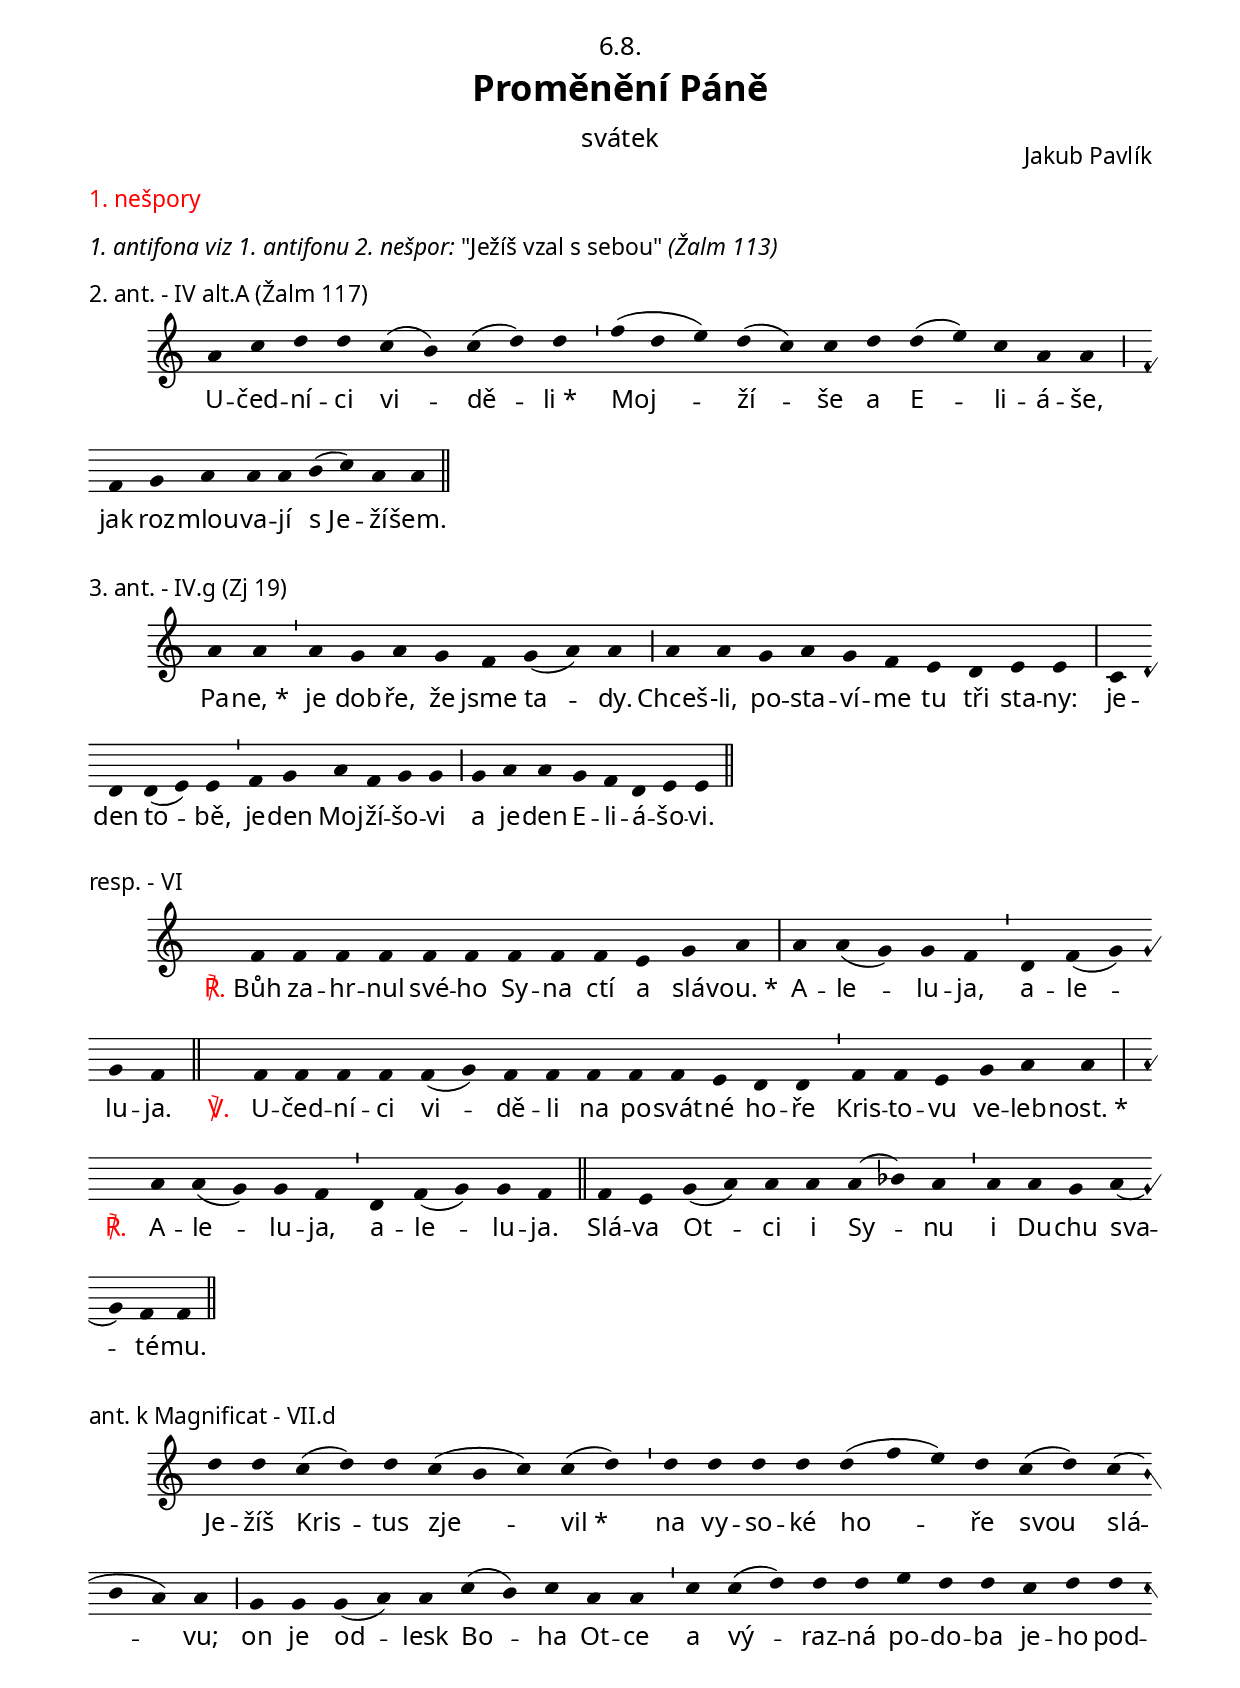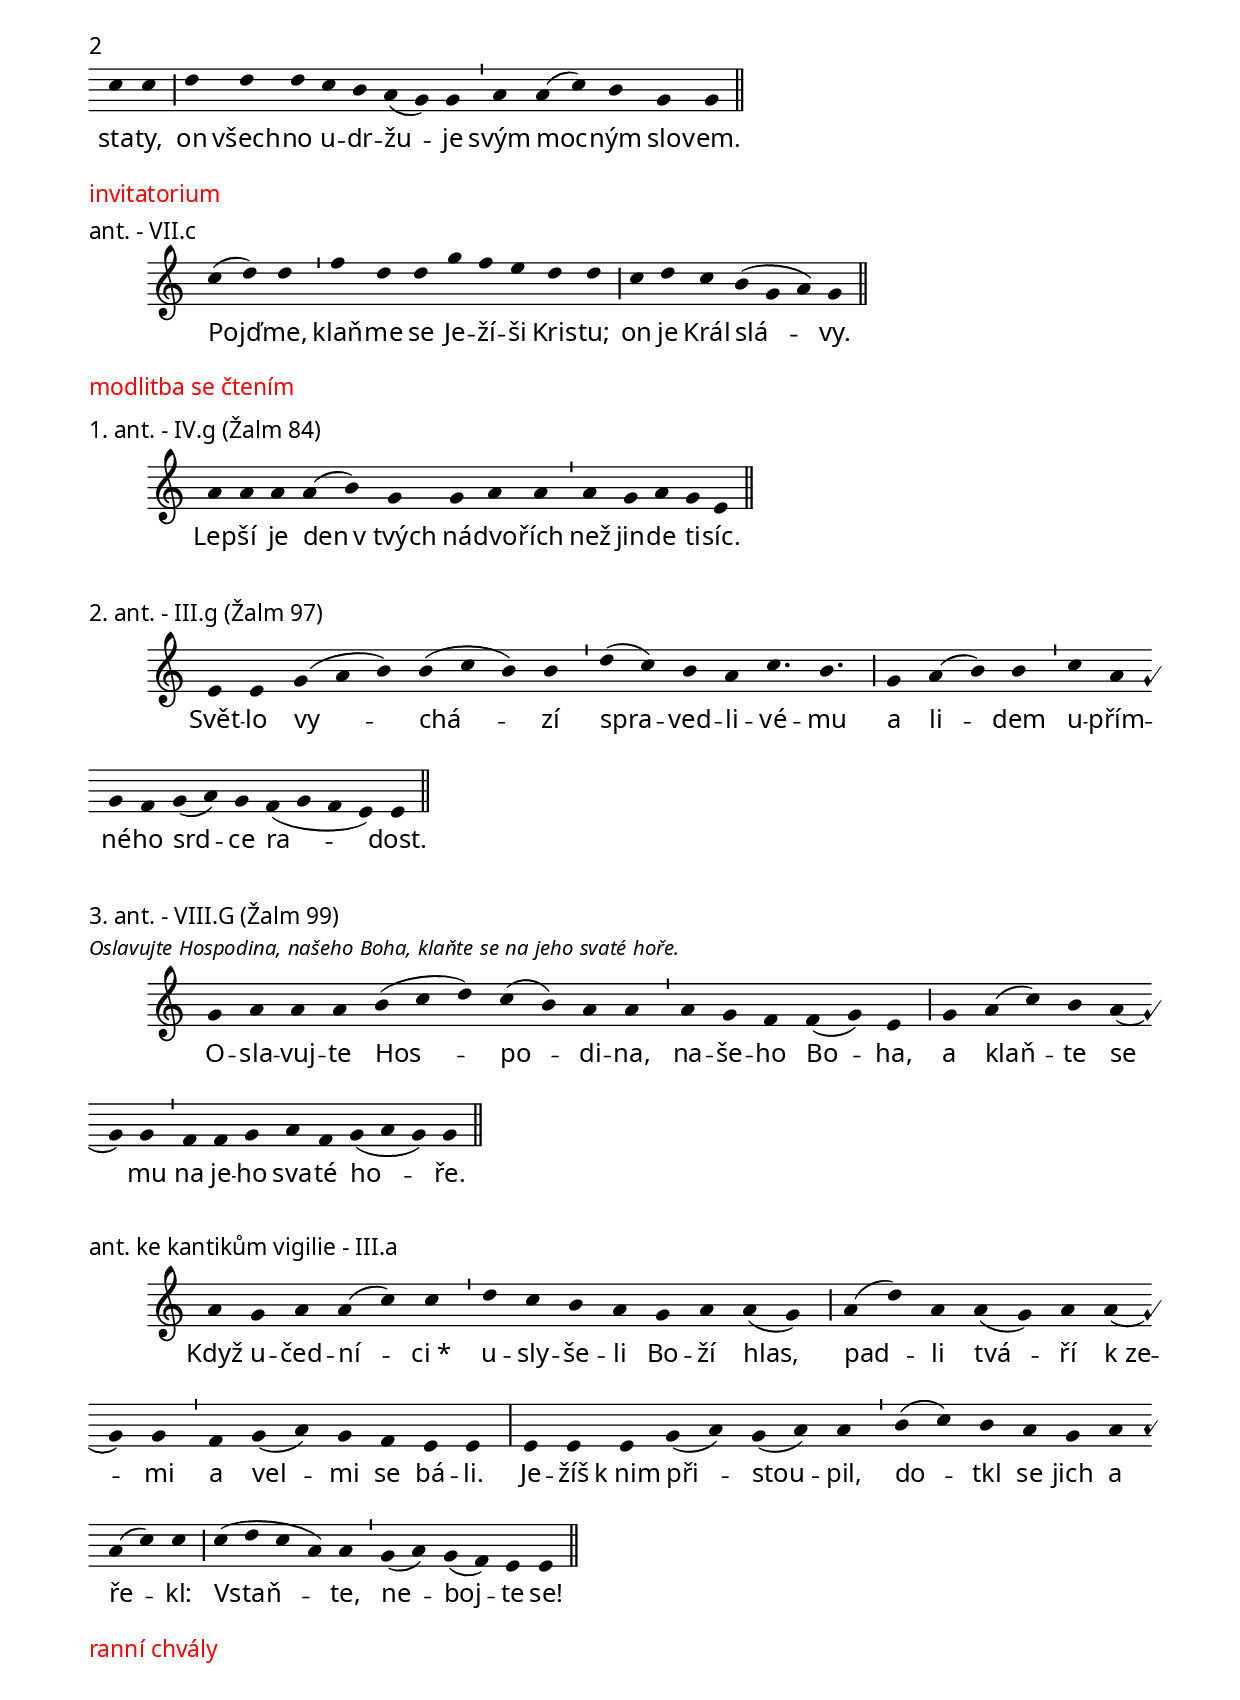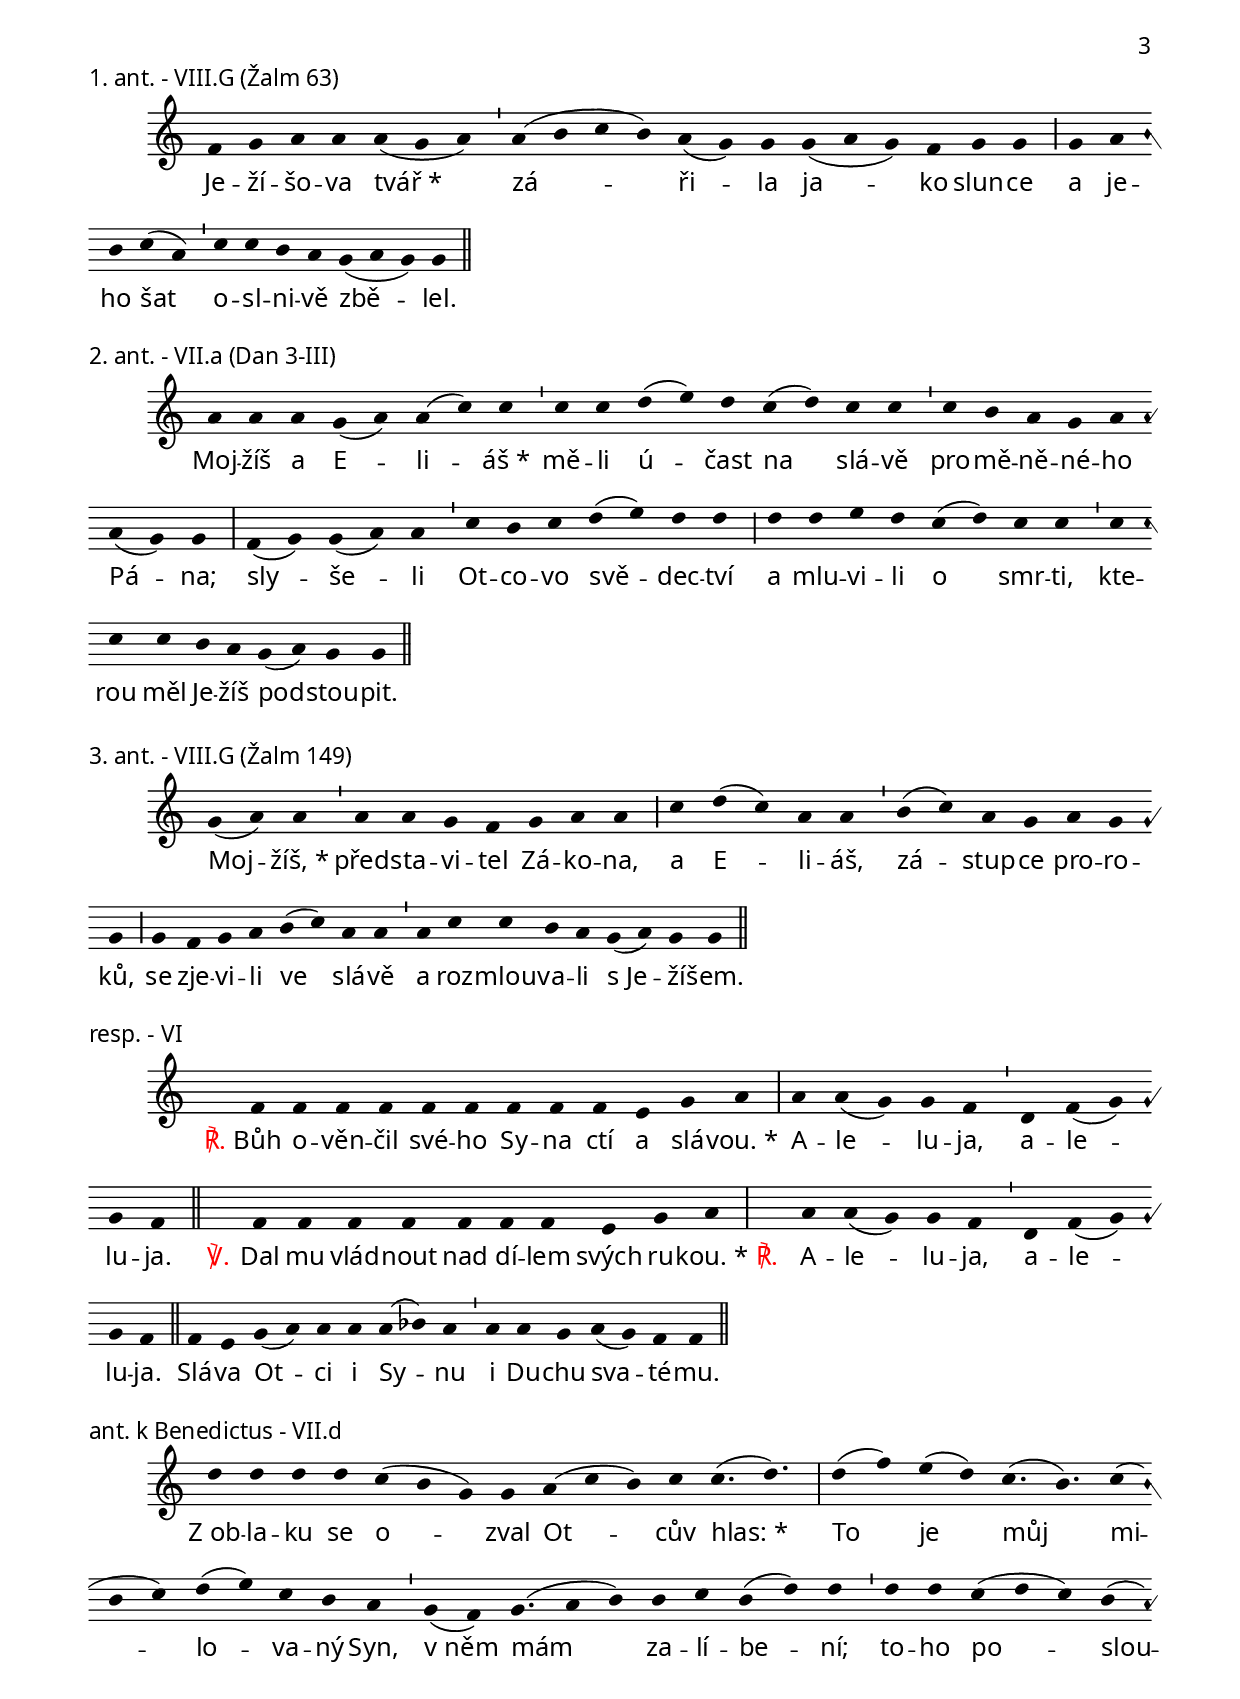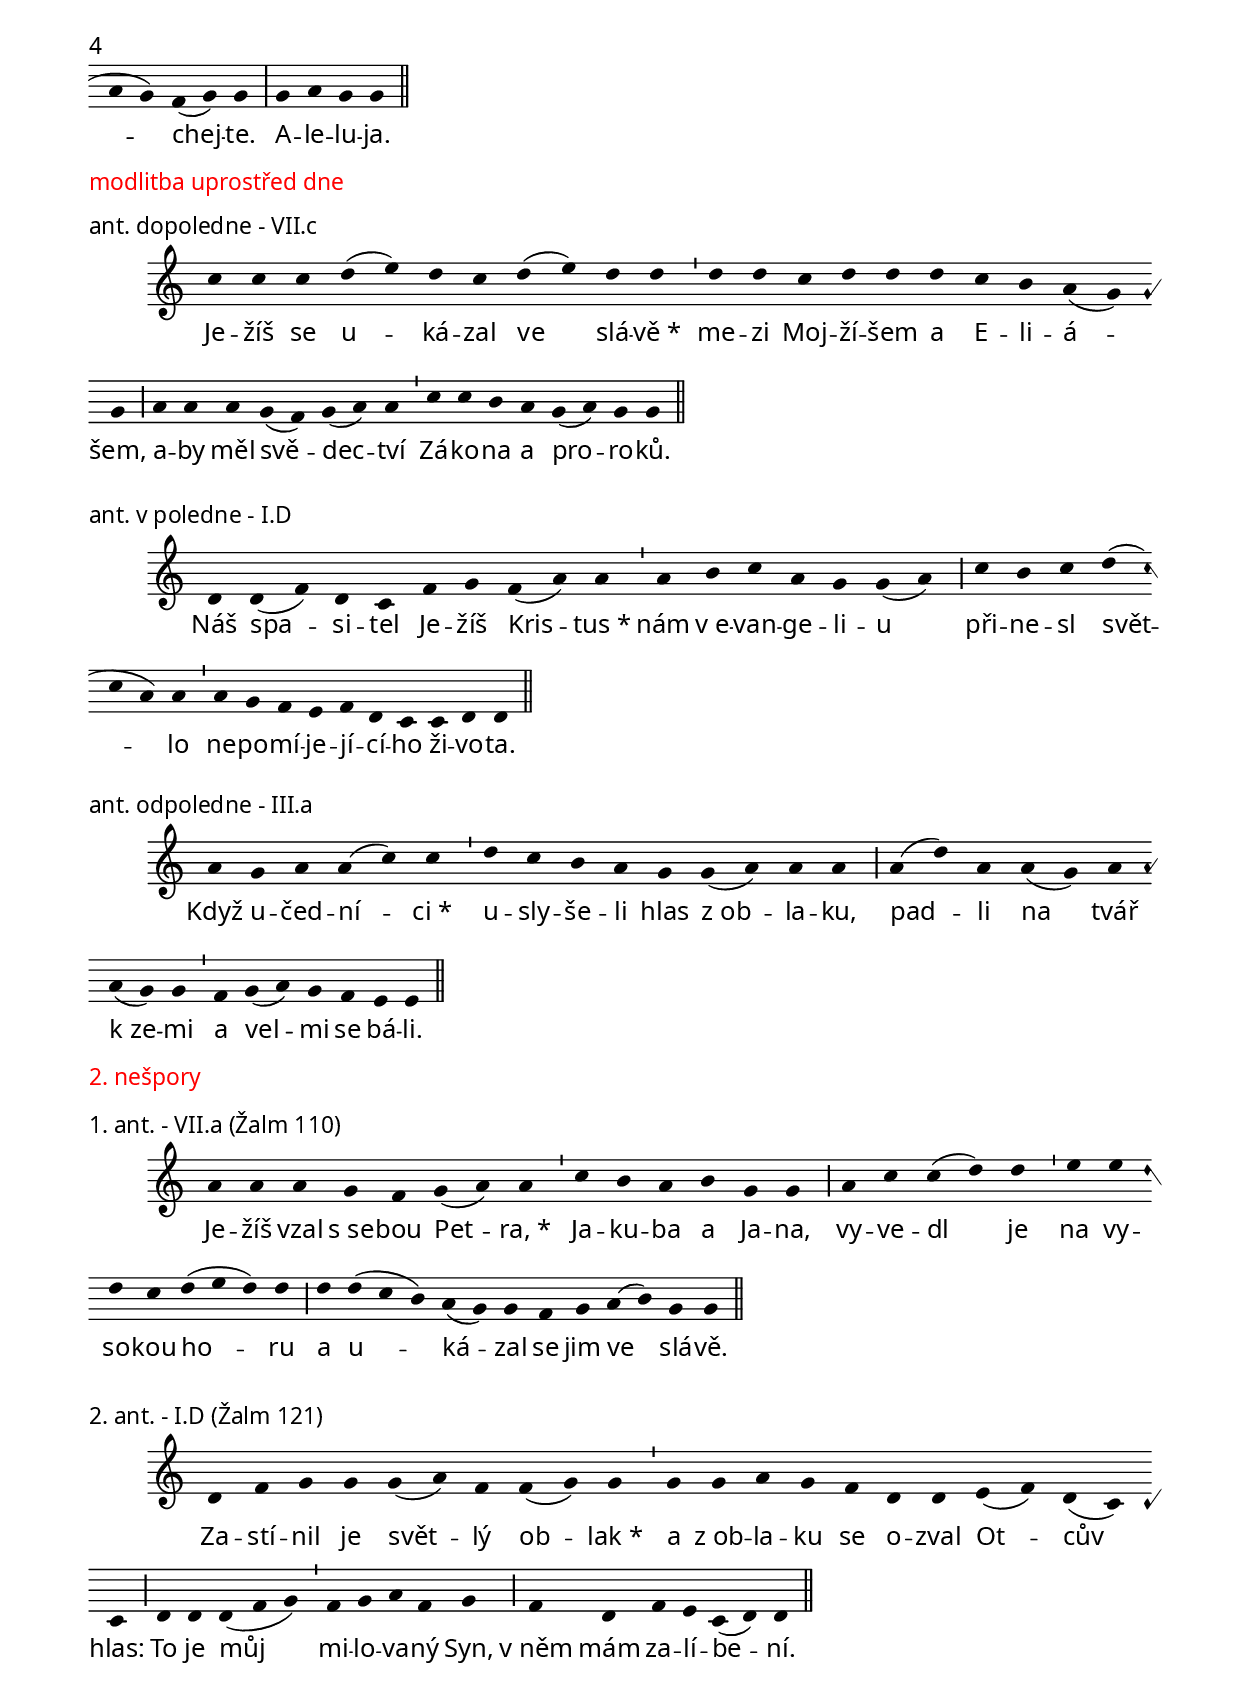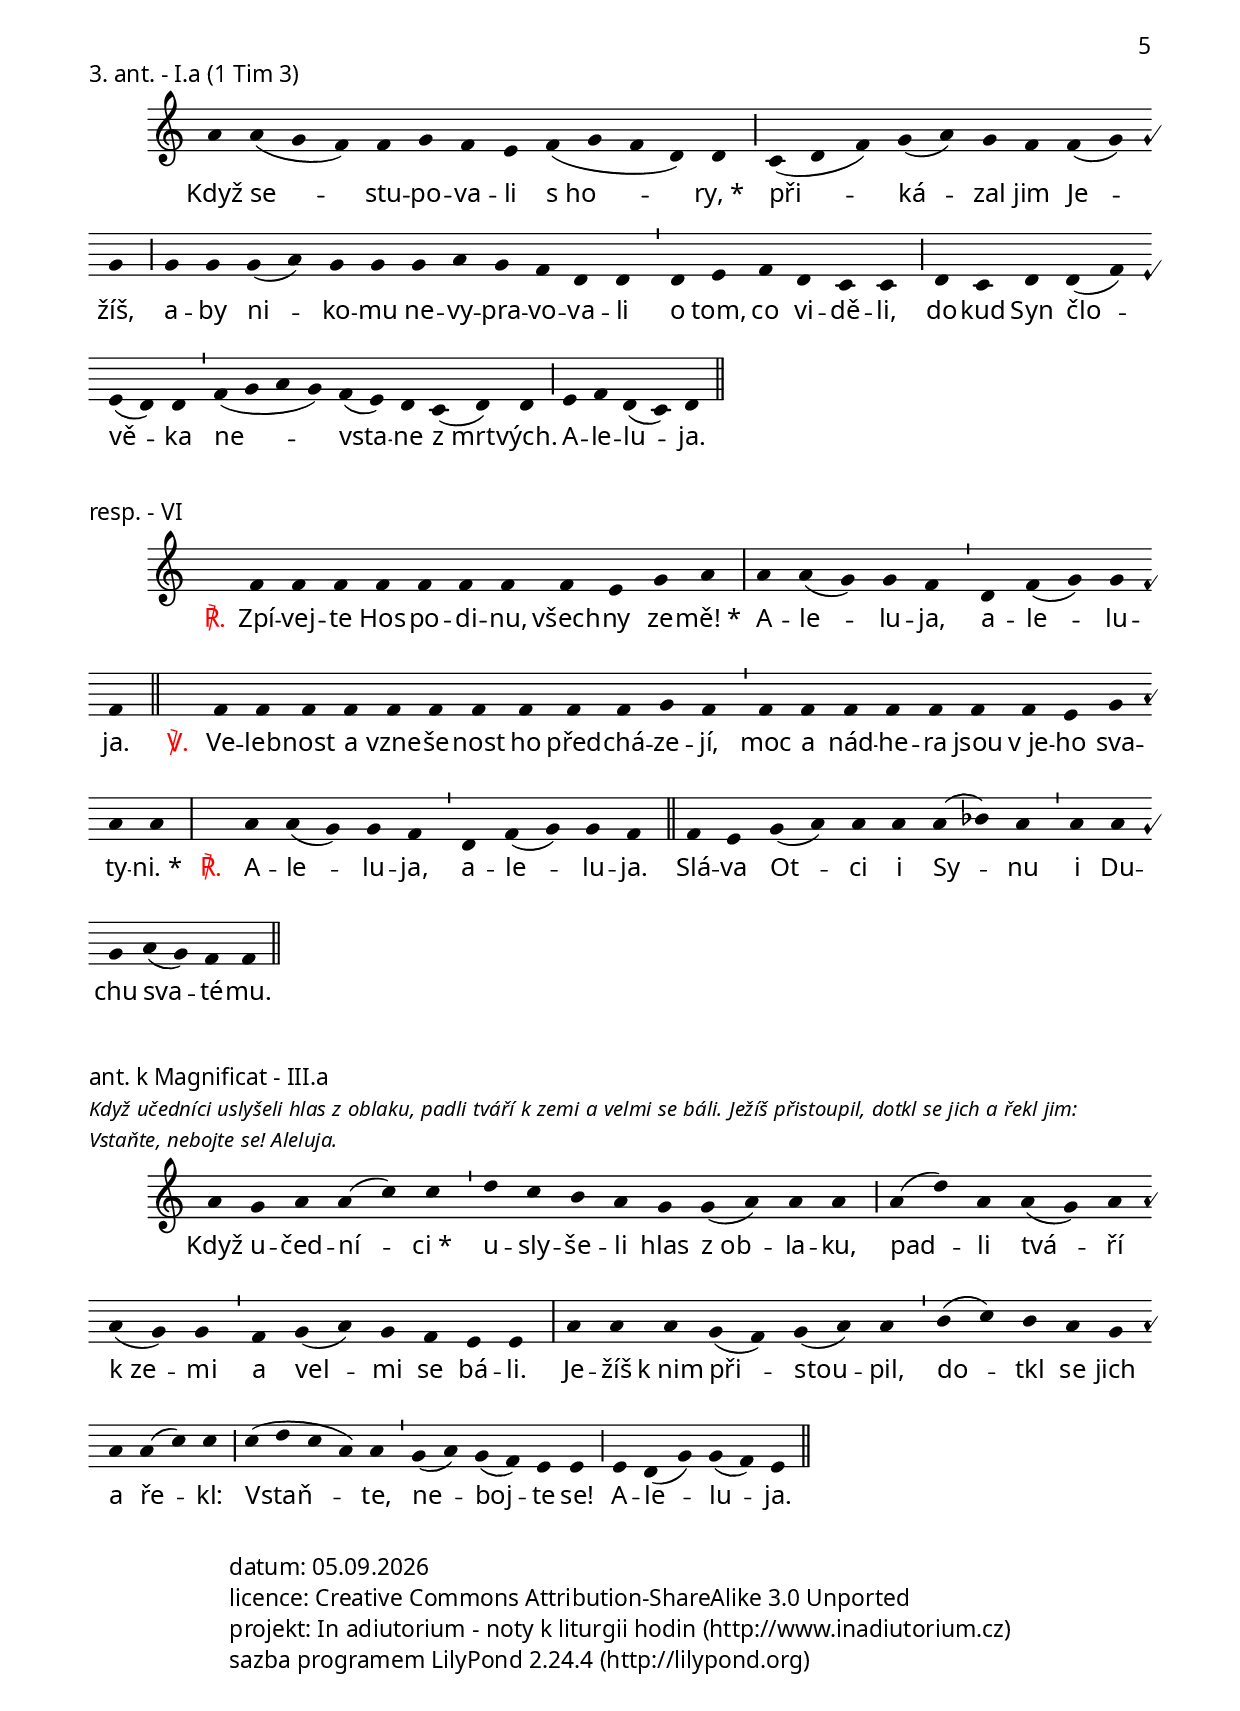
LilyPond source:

\version "2.15.37"

\include "../spolecne.ly"
\include "../dilyresponsorii.ly"

\header {
  title = \markup\titleSvatek
            "Proměnění Páně"
            svátek
            6.8.
  composer = "Jakub Pavlík"
}

\markup {\nadpisHodinka {"1. nešpory"}}

\markup\italic{1. antifona viz 1. antifonu 2. nešpor: \upright{"\"Ježíš vzal s sebou\""} (Žalm 113)}

\score {
  \relative c'' {
    \choralniRezim
    a c d d c( b) c( d) d \barMin
    f( d e) d( c) c d d( e) c a a \barMaior
    f g a a a b( c) a a \barFinalis
  }
  \addlyrics {
    U -- čed -- ní -- ci vi -- dě -- li_*
    Moj -- ží -- še a E -- li -- á -- še,
    jak roz -- mlou -- va -- jí s_Je -- ží -- šem.
  }
  \header {
    quid = "2. ant."
    modus = "IV alt"
    differentia = "A"
    psalmus = "Žalm 117"
    id = "1ne-a2"
    piece = \markup {\sestavTitulek}
  }
}

\score {
  \relative c'' {
    \choralniRezim
    a4 a \barMin a g a g f g( a) a \barMaior
    a a g a g f e d e e \barMax
    c d d( e) e \barMin
    f g a f g g \barMaior
    g a a g f d e e \barFinalis
  }
  \addlyrics {
    Pa -- ne,_* je dob -- ře, že jsme ta -- dy.
    Chceš -- -li, po -- sta -- ví -- me tu tři sta -- ny:
    je -- den to -- bě,
    je -- den Moj -- ží -- šo -- vi
    a je -- den E -- li -- á -- šo -- vi.
  }
  \header {
    quid = "3. ant."
    modus = "IV"
    differentia = "g"
    psalmus = "Zj 19"
    id = "1ne-a3"
    piece = \markup {\sestavTitulek}
  }
}

\score {
  \relative c' {
    \choralniRezim

    % R
    \neviditelna f
    f4 f f f f f f f f e g a \barMax
    \respVIalelujaResponsum \barFinalis
    % V
    \neviditelna f
    f4 f f f f( g) f f f f f e d d \barMin f f e g a a \barMax
    % R
    \neviditelna a
    \respVIalelujaResponsum \barFinalis
    % Slava
    \respVIalelujaDoxologie \barFinalis
  }
  \addlyrics {
    \Response Bůh za -- hr -- nul své -- ho Sy -- na ctí a slá -- vou._* \textRespAleluja
    \Verse U -- čed -- ní -- ci vi -- dě -- li na po -- svát -- né ho -- ře
    Kris -- to -- vu ve -- leb -- nost._*
    \Response \textRespAleluja
    \textRespDoxologie
  }
  \header {
    quid = "resp."
    modus = "VI"
    id = "1ne-resp"
    piece = \markup {\sestavTitulekResp}
  }
}

\score {
  \relative c'' {
    \choralniRezim
    d d c( d) d c( b c) c( d) \barMin
    d d d d d( f e) d c( d) c( b a) a \barMaior
    g g g( a) a c( b) c a a \barMin
    c c( d) d d e d d c d d c c \barMaior
    d d d c b a( g) g \barMin
    a a( c) b g g \barFinalis
  }
  \addlyrics {
    Je -- žíš Kris -- tus zje -- vil_*
    na vy -- so -- ké ho -- ře svou slá -- vu;
    on je od -- lesk Bo -- ha Ot -- ce
    a vý -- raz -- ná po -- do -- ba je -- ho pod -- sta -- ty,
    on všech -- no u -- dr -- žu -- je
    svým moc -- ným slo -- vem.
  }
  \header {
    quid = "ant. k Magnificat"
    modus = "VII"
    differentia = "d"
    psalmus = ""
    id = "1ne-amag"
    piece = \markup {\sestavTitulekBezZalmu}
  }
}

\markup {\nadpisHodinka {"invitatorium"}}

\score {
  \relative c'' {
    \choralniRezim
    c4( d) d \barMin f d d g f e d d \barMaior
    c d c b( g a) g \barFinalis
  }
  \addlyrics {
    Pojď -- me, klaň -- me se Je -- ží -- ši Kris -- tu;
    on je Král slá -- vy.
  }
  \header {
    quid = "ant."
    modus = "VII"
    differentia = "c"
    psalmus = ""
    placet = "bez úprav zkopírovat hotovou melodii pro téměř shodný text bylo svůdné,
    jenže _králů_ (dvě dlouhé) má jiný rytmus než _slávy_ (dlouhá-krátká),
    takže kopie je méně uspokojivá"
    id = "invit"
    fial = "mezidobi_kristakrale.ly#invit?jiny_text"
    piece = \markup {\sestavTitulekBezZalmu}
  }
}

\markup {\nadpisHodinka {"modlitba se čtením"}}

\score {
  \relative c'' {
    \choralniRezim
    a4 a a a( b) g g a a \barMin
    a g a g e \barFinalis
  }
  \addlyrics {
    Lep -- ší je den v_tvých ná -- dvo -- řích
    než jin -- de ti -- síc.
  }
  \header {
    quid = "1. ant."
    modus = "IV"
    differentia = "g"
    psalmus = "Žalm 84"
    id = "mc-a1"
    piece = \markup {\sestavTitulek}
  }
}

\score {
  \relative c' {
    \choralniRezim
    e4 e g( a b) b( c b) b \barMin
    d( c) b a c4. b \barMaior
    g4 a( b) b \barMin
    c a g f g( a) g f( g f e) e \barFinalis
  }
  \addlyrics {
    Svět -- lo vy -- chá -- zí
    spra -- ved -- li -- vé -- mu
    a li -- dem
    u -- přím -- né -- ho srd -- ce ra -- dost.
  }
  \header {
    quid = "2. ant."
    modus = "III"
    differentia = "g"
    psalmus = "Žalm 97"
    fial = "antifony/velikonoce_tyden2_4streda.ly#rch-a3?-aleluja"
    id = "mc-a2"
    piece = \markup {\sestavTitulek}
  }
}

\score {
  \relative c'' {
    \choralniRezim
    g4 a a a b( c d) c( b) a a \barMin a g f f( g) e \barMaior
    g a( c) b a( g) g \barMin f f g a f g( a g) g \barFinalis
  }
  \addlyrics {
    O -- sla -- vuj -- te Hos -- po -- di -- na, na -- še -- ho Bo -- ha,
    a klaň -- te se mu na je -- ho sva -- té ho -- ře.
  }
  \header {
    textus_approbatus = "Oslavujte Hospodina, našeho Boha, klaňte se na jeho svaté hoře."
    quid = "3. ant."
    modus = "VIII"
    differentia = "G"
    psalmus = "Žalm 99"
    fial = "antifony/tyden3_5ctvrtek.ly#rch-ant3"
    id = "mc-a3"
    piece = \markup {\sestavTitulek}
  }
}

\score {
  \relative c'' {
    \choralniRezim
    a4 g a a( c) c \barMin d c b a g a a( g) \barMaior
    a4( d) a a( g) a a( g) g \barMin
    f g( a) g f e e \barMax

    e4 e e g( a) g( a) a \barMin b( c) b a g a a( c) c \barMaior
    c( d c a) a \barMin g( a) g( f) e e \barFinalis
  }
  \addlyrics {
    Když u -- čed -- ní -- ci_* u -- sly -- še -- li Bo -- ží hlas,
    pad -- li tvá -- ří k_ze -- mi
    a vel -- mi se bá -- li.

    Je -- žíš k_nim při -- stou -- pil, do -- tkl se jich a ře -- kl:
    Vstaň -- te, ne -- boj -- te se!
  }
  \header {
    quid = "ant. ke kantikům vigilie"
    modus = "III"
    differentia = "a"
    psalmus = ""
    fial = "sanktoral/0806promenenipane.ly#2ne-amag?-aleluja&upraveno&jiny_text"
    id = "mc-avig"
    piece = \markup {\sestavTitulekBezZalmu}
  }
}

\markup {\nadpisHodinka {"ranní chvály"}}

\score {
  \relative c' {
    \choralniRezim
    f4 g a a a( g a) \barMin a( b c b) a( g) g g( a g) f g g \barMaior
    g a b c( a) \barMin c c b a g( a g) g \barFinalis
  }
  \addlyrics {
    Je -- ží -- šo -- va tvář_* zá -- ři -- la ja -- ko slun -- ce
    a je -- ho šat o -- sl -- ni -- vě zbě -- lel.
  }
  \header {
    quid = "1. ant."
    modus = "VIII"
    differentia = "G"
    psalmus = "Žalm 63"
    id = "rch-a1"
    piece = \markup {\sestavTitulek}
  }
}

\score {
  \relative c'' {
    \choralniRezim
    a4 a a g( a) a( c) c \barMin
    c c d( e) d c( d) c c \barMin
    c b a g a a( g) g \barMax
    f( g) g( a) a \barMin c b c d( e) d d \barMaior
    d d e d c( d) c c \barMin
    c c c b a g( a) g g \barFinalis
  }
  \addlyrics {
    Moj -- žíš a E -- li -- áš_*
    mě -- li ú -- čast na slá -- vě
    pro -- mě -- ně -- né -- ho Pá -- na;
    sly -- še -- li Ot -- co -- vo svě -- dec -- tví
    a mlu -- vi -- li o smr -- ti,
    kte -- rou měl Je -- žíš pod -- stou -- pit.
  }
  \header {
    quid = "2. ant."
    modus = "VII"
    differentia = "a"
    psalmus = "Dan 3-III"
    id = "rch-a2"
    piece = \markup {\sestavTitulek}
  }
}

\score {
  \relative c'' {
    \choralniRezim
    g4( a) a \barMin a a g f g a a \barMaior
    c d( c) a a \barMin b( c) a g a g g \barMaior
    g f g a b( c) a a \barMin
    a c c b a g( a) g g \barFinalis
  }
  \addlyrics {
    Moj -- žíš,_* před -- sta -- vi -- tel Zá -- ko -- na,
    a E -- li -- áš, zá -- stup -- ce pro -- ro -- ků,
    se zje -- vi -- li ve slá -- vě
    a roz -- mlou -- va -- li s_Je -- ží -- šem.
  }
  \header {
    quid = "3. ant."
    modus = "VIII"
    differentia = "G"
    psalmus = "Žalm 149"
    id = "rch-a3"
    piece = \markup {\sestavTitulek}
  }
}

\score {
  \relative c' {
    \choralniRezim

    % R
    \neviditelna f
    f4 f f f f f f f f e g a \barMax
    \respVIalelujaResponsum \barFinalis
    % V
    \neviditelna f
    f4 f f f f f f e g a \barMax
    % R
    \neviditelna a
    \respVIalelujaResponsum \barFinalis
    % Slava
    \respVIalelujaDoxologie \barFinalis
  }
  \addlyrics {
    \Response Bůh o -- věn -- čil své -- ho Sy -- na ctí a slá -- vou._* \textRespAleluja
    \Verse Dal mu vlád -- nout nad dí -- lem svých ru -- kou._*
    \Response \textRespAleluja
    \textRespDoxologie
  }
  \header {
    quid = "resp."
    modus = "VI"
    id = "rch-resp"
    piece = \markup {\sestavTitulekResp}
  }
}

\score {
  \relative c'' {
    \choralniRezim
    d4 d d d c( b g) g a( c b) c c4.( d) \barMax
    d4( f) e( d) c4.( b) c4( b c) d( e) c b a \barMin
    g4( f) g4.( a4 b) b c b( d) d \barMin
    d d c( d c) b( a g) f( g) g \barMax
    g a g g \barFinalis
  }
  \addlyrics {
    Z_ob -- la -- ku se o -- zval Ot -- cův hlas:_*
    To je můj mi -- lo -- va -- ný Syn,
    v_něm mám za -- lí -- be -- ní;
    to -- ho po -- slou -- chej -- te.
    A -- le -- lu -- ja.
  }
  \header {
    quid = "ant. k Benedictus"
    modus = "VII"
    differentia = "d"
    psalmus = ""
    fial = "vanoce_zjevenipane.ly#krtu-2ne-a1?konec&+aleluja"
    placet = "bude vhodné mírně prořezat;
    _v něm mám zalíbení_ jinak - těžko se to zpívá a nemá to žádnou zvláštní
    hodnotu, která by tu náročnost ospravedlňovala"
    id = "rch-aben"
    piece = \markup {\sestavTitulekBezZalmu}
  }
}

\markup {\nadpisHodinka {"modlitba uprostřed dne"}}

\score {
  \relative c'' {
    \choralniRezim
    c4 c c d( e) d c d( e) d d \barMin
    d d c d d d c b a( g) g \barMaior
    a a a g( f) g( a) a \barMin
    c c b a g( a) g g \barFinalis
  }
  \addlyrics {
    Je -- žíš se u -- ká -- zal ve slá -- vě_*
    me -- zi Moj -- ží -- šem a E -- li -- á -- šem,
    a -- by měl svě -- dec -- tví
    Zá -- ko -- na a pro -- ro -- ků.
  }
  \header {
    quid = "ant. dopoledne"
    modus = "VII"
    differentia = "c"
    psalmus = ""
    id = "tercie"
    piece = \markup {\sestavTitulekBezZalmu}
  }
}

\score {
  \relative c' {
    \choralniRezim
    d4 d( f) d c f g f( a) a \barMin
    a b c a g g( a) \barMaior
    c b c d( c a) a \barMin
    a g f e f d c c d d \barFinalis
  }
  \addlyrics {
    Náš spa -- si -- tel Je -- žíš Kris -- tus_*
    nám v_e -- van -- ge -- li -- u
    při -- ne -- sl svět -- lo
    ne -- po -- mí -- je -- jí -- cí -- ho ži -- vo -- ta.
  }
  \header {
    quid = "ant. v poledne"
    modus = "I"
    differentia = "D"
    psalmus = ""
    id = "sexta"
    piece = \markup {\sestavTitulekBezZalmu}
  }
}

\score {
  \relative c'' {
    \choralniRezim
    a4 g a a( c) c \barMin d c b a g g( a) a a \barMaior
    a4( d) a a( g) a a( g) g \barMin
    f g( a) g f e e \barFinalis
  }
  \addlyrics {
    Když u -- čed -- ní -- ci_* u -- sly -- še -- li hlas z_ob -- la -- ku,
    pad -- li na tvář k_ze -- mi
    a vel -- mi se bá -- li.
  }
  \header {
    quid = "ant. odpoledne"
    modus = "III"
    differentia = "a"
    psalmus = ""
    id = "nona"
    piece = \markup {\sestavTitulekBezZalmu}
  }
}

\markup {\nadpisHodinka {"2. nešpory"}}

\score {
  \relative c'' {
    \choralniRezim
    a4 a a g f g( a) a \barMin c b a b g g \barMaior
    a c c( d) d \barMin e e d c d( e d) d \barMaior
    d d( c b) a( g) g f g a( b) g g \barFinalis
  }
  \addlyrics {
    Je -- žíš vzal s_se -- bou Pet -- ra,_* Ja -- ku -- ba a Ja -- na,
    vy -- ve -- dl je na vy -- so -- kou ho -- ru
    a u -- ká -- zal se jim ve slá -- vě.
  }
  \header {
    quid = "1. ant."
    modus = "VII"
    differentia = "a"
    psalmus = "Žalm 110"
    id = "2ne-a1"
    piece = \markup {\sestavTitulek}
  }
}

\score {
  \relative c' {
    \choralniRezim
    d4 f g g g( a) f f( g) g \barMin
    g g a g f d d e( f) d( c) c \barMaior
    d d d( f g) \barMin f g a f g \barMaior
    f d f e c( d) d \barFinalis
  }
  \addlyrics {
    Za -- stí -- nil je svět -- lý ob -- lak_*
    a z_ob -- la -- ku se o -- zval Ot -- cův hlas:
    To je můj mi -- lo -- va -- ný Syn,
    v_něm mám za -- lí -- be -- ní.
  }
  \header {
    quid = "2. ant."
    modus = "I"
    differentia = "D"
    psalmus = "Žalm 121"
    id = "2ne-a2"
    piece = \markup {\sestavTitulek}
  }
}

\score {
  \relative c'' {
    \choralniRezim
    a4 a( g f) f g f e f( g f d) d \barMaior
    c( d f) g( a) g f f( g) g \barMaior
    g g g( a) g g g a g f d d \barMin d e f d c c \barMaior
    d c d d( f) e( d) d \barMin f( g a g) f( e) d c( d) d \barMaior
    e f d( c) d \barFinalis
  }
  \addlyrics {
    Když se -- stu -- po -- va -- li s_ho -- ry,_*
    při -- ká -- zal jim Je -- žíš,
    a -- by ni -- ko -- mu ne -- vy -- pra -- vo -- va -- li o tom, co vi -- dě -- li,
    do -- kud Syn člo -- vě -- ka ne -- vsta -- ne z_mrt -- vých.
    A -- le -- lu -- ja.
  }
  \header {
    quid = "3. ant."
    modus = "I"
    differentia = "a"
    psalmus = "1 Tim 3"
    id = "2ne-a3"
    piece = \markup {\sestavTitulek}
  }
}

\score {
  \relative c' {
    \choralniRezim

    % R
    \neviditelna f
    f4 f f f f f f f e g a \barMax
    \respVIalelujaResponsum \barFinalis
    % V
    \neviditelna f
    f4 f f f f f f f f f g f \barMin
    f f f f f f f e g a a \barMax
    % R
    \neviditelna a
    \respVIalelujaResponsum \barFinalis
    % Slava
    \respVIalelujaDoxologie \barFinalis
  }
  \addlyrics {
    \Response Zpí -- vej -- te Hos -- po -- di -- nu, všech -- ny ze -- mě!_* \textRespAleluja
    \Verse Ve -- leb -- nost a vzne -- še -- nost ho před -- chá -- ze -- jí,
    moc a nád -- he -- ra jsou v_je -- ho sva -- ty -- ni._*
    \Response \textRespAleluja
    \textRespDoxologie
  }
  \header {
    quid = "resp."
    modus = "VI"
    id = "2ne-resp"
    piece = \markup {\sestavTitulekResp}
  }
}

\score {
  \relative c'' {
    \choralniRezim
    a4 g a a( c) c \barMin d c b a g g( a) a a \barMaior
    a4( d) a a( g) a a( g) g \barMin
    f g( a) g f e e \barMax

    a a a g( f) g( a) a \barMin b( c) b a g a a( c) c \barMaior
    c( d c a) a \barMin g( a) g( f) e e \barMaior
    e d( g) g( f) e \barFinalis
  }
  \addlyrics {
    Když u -- čed -- ní -- ci_* u -- sly -- še -- li hlas z_ob -- la -- ku,
    pad -- li tvá -- ří k_ze -- mi
    a vel -- mi se bá -- li.

    Je -- žíš k_nim při -- stou -- pil, do -- tkl se jich a ře -- kl:
    Vstaň -- te, ne -- boj -- te se!
    A -- le -- lu -- ja.
  }
  \header {
    textus_approbatus = "Když učedníci uslyšeli hlas z oblaku,
    padli tváří k zemi a velmi se báli.
    Ježíš přistoupil, dotkl se jich a řekl jim: Vstaňte, nebojte se! Aleluja."
    quid = "ant. k Magnificat"
    modus = "III"
    differentia = "a"
    psalmus = ""
    fial = "sanktoral/0806promenenipane.ly#nona?delsi_text"
    id = "2ne-amag"
    fons = "1. část: zde, uprostřed dne, odpoledne"
    piece = \markup {\sestavTitulekBezZalmu}
  }
}